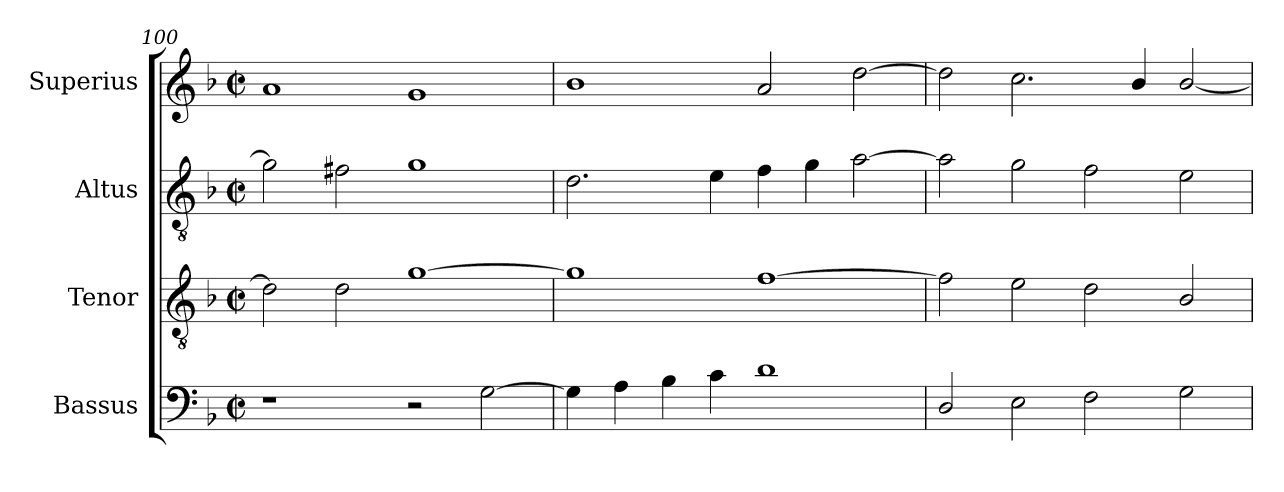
**kern	**kern	**kern	**kern
*part4	*part3	*part2	*part1
*staff4	*staff3	*staff2	*staff1
*I"Bassus	*I"Tenor	*I"Altus	*I"Superius
*I'B.	*I'T.	*	*I'S.
!!LO:LB:g=z
*clefF4	*clefGv2	*clefGv2	*clefG2
*	*ITrd7c12	*ITrd7c12	*
*k[b-]	*k[b-]	*k[b-]	*k[b-]
*F:	*F:	*F:	*F:
*M2/2	*M2/2	*M2/2	*M2/2
*met(c|)	*met(c|)	*met(c|)	*met(c|)
=100	=100	=100	=100
1r	2Di\]	2Gi\]	1ai
.	2Di\	2F#Xi\	.
2r	[>1Gi	1Gi	1gi
[>2Gi\	.	.	.
=101	=101	=101	=101
4Gi\]	1Gi]	2.Di\	1b-i
4Ai\	.	.	.
4B-i\	.	.	.
4ci\	.	4Ei\	.
1di	[>1Fi	4Fi\	2ai/
.	.	4Gi\	.
.	.	[>2Ai\	[>2ddi\
=102	=102	=102	=102
2Di/	2Fi\]	2Ai\]	2ddi\]
2Ei\	2Ei\	2Gi\	2.cci\
2Fi\	2Di\	2Fi\	.
.	.	.	4b-i/
2Gi\	2BB-i/	2Ei\	[<2b-i/
=	=	=	=
*-	*-	*-	*-
